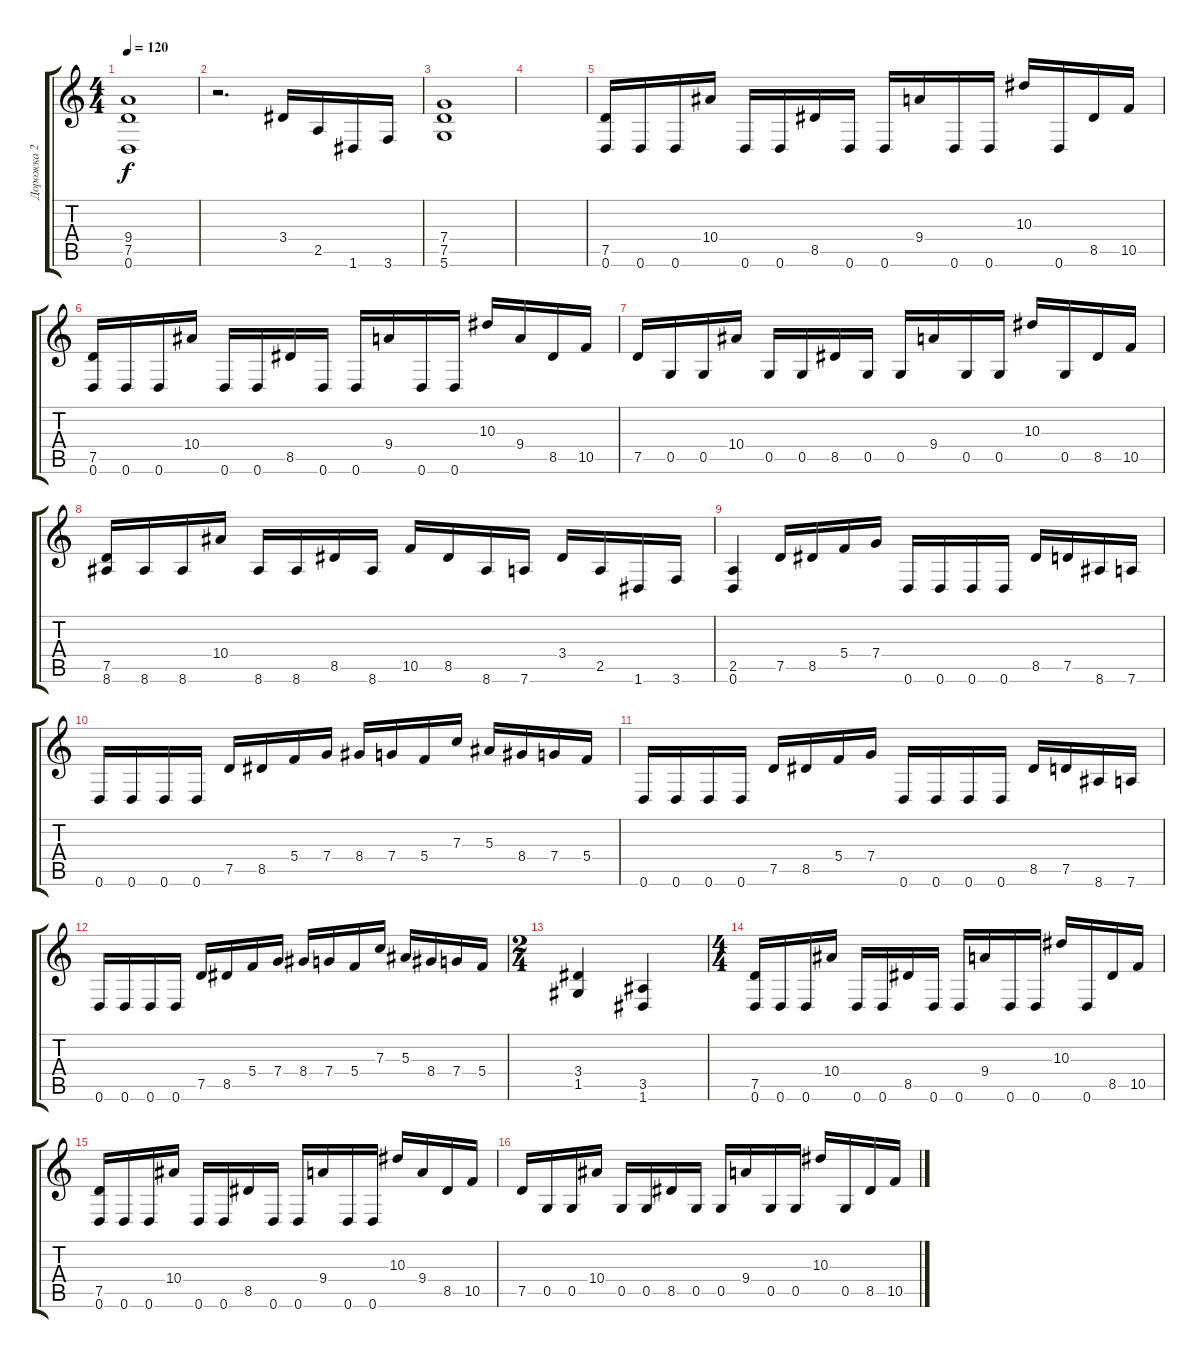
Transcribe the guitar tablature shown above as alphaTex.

\track ("Дорожка 2" "Дорожка 2") {instrument distortionguitar}
\staff {score tabs}
\tuning (D4 A3 F3 C3 G2 D2) {hide}
\ts (4 4)
\tempo 120
\clef g2
\ks c
(9.4 7.5 0.6).1{dy f} |
r.2{d} 3.4.16 2.5.16 1.6.16 3.6.16 |
(7.4 7.5 5.6).1 |
|
(7.5 0.6).16 0.6.16 0.6.16 10.4.16 0.6.16 0.6.16 8.5.16 0.6.16 0.6.16 9.4.16 0.6.16 0.6.16 10.3.16 0.6.16 8.5.16 10.5.16 |
(7.5 0.6).16 0.6.16 0.6.16 10.4.16 0.6.16 0.6.16 8.5.16 0.6.16 0.6.16 9.4.16 0.6.16 0.6.16 10.3.16 9.4.16 8.5.16 10.5.16 |
7.5.16 0.5.16 0.5.16 10.4.16 0.5.16 0.5.16 8.5.16 0.5.16 0.5.16 9.4.16 0.5.16 0.5.16 10.3.16 0.5.16 8.5.16 10.5.16 |
(7.5 8.6).16 8.6.16 8.6.16 10.4.16 8.6.16 8.6.16 8.5.16 8.6.16 10.5.16 8.5.16 8.6.16 7.6.16 3.4.16 2.5.16 1.6.16 3.6.16 |
(2.5 0.6).4 7.5.16 8.5.16 5.4.16 7.4.16 0.6.16 0.6.16 0.6.16 0.6.16 8.5.16 7.5.16 8.6.16 7.6.16 |
0.6.16 0.6.16 0.6.16 0.6.16 7.5.16 8.5.16 5.4.16 7.4.16 8.4.16 7.4.16 5.4.16 7.3.16 5.3.16 8.4.16 7.4.16 5.4.16 |
0.6.16 0.6.16 0.6.16 0.6.16 7.5.16 8.5.16 5.4.16 7.4.16 0.6.16 0.6.16 0.6.16 0.6.16 8.5.16 7.5.16 8.6.16 7.6.16 |
0.6.16 0.6.16 0.6.16 0.6.16 7.5.16 8.5.16 5.4.16 7.4.16 8.4.16 7.4.16 5.4.16 7.3.16 5.3.16 8.4.16 7.4.16 5.4.16 |
\ts (2 4)
(3.4 1.5).4 (3.5 1.6).4 |
\ts (4 4)
(7.5 0.6).16 0.6.16 0.6.16 10.4.16 0.6.16 0.6.16 8.5.16 0.6.16 0.6.16 9.4.16 0.6.16 0.6.16 10.3.16 0.6.16 8.5.16 10.5.16 |
(7.5 0.6).16 0.6.16 0.6.16 10.4.16 0.6.16 0.6.16 8.5.16 0.6.16 0.6.16 9.4.16 0.6.16 0.6.16 10.3.16 9.4.16 8.5.16 10.5.16 |
7.5.16 0.5.16 0.5.16 10.4.16 0.5.16 0.5.16 8.5.16 0.5.16 0.5.16 9.4.16 0.5.16 0.5.16 10.3.16 0.5.16 8.5.16 10.5.16
